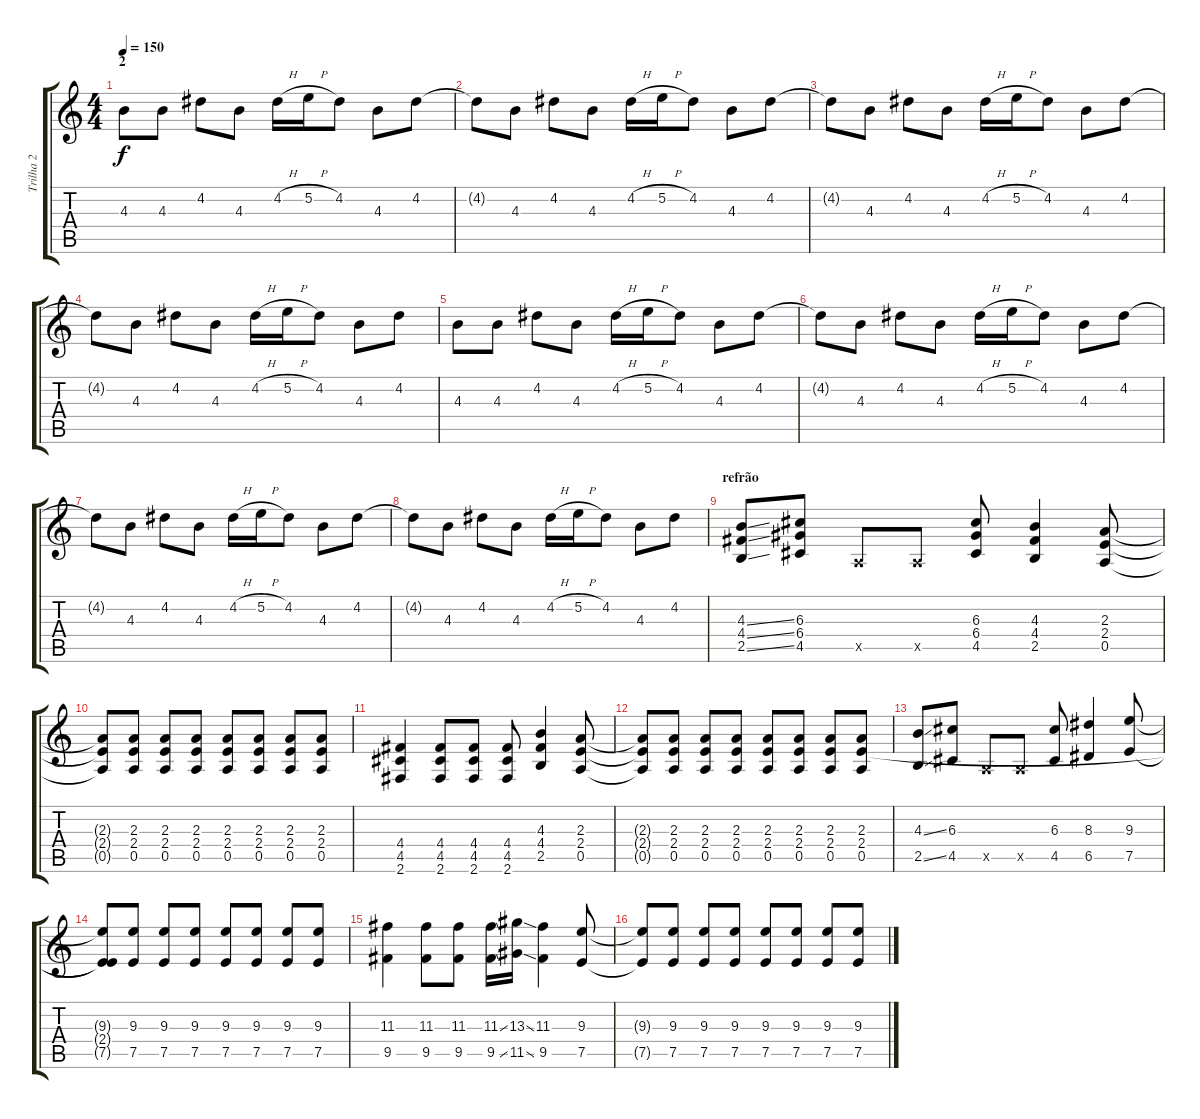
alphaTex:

\track ("Trilha 2" "Trilha 2") {instrument distortionguitar}
\staff {score tabs}
\tuning (E4 B3 G3 D3 A2 E2) {hide}
\ts (4 4)
\section ("" "2")
\tempo 150
\clef g2
\ks c
4.3.8{dy f instrument distortionguitar} 4.3.8 4.2.8 4.3.8 4.2{h}.16 5.2{h}.16 4.2.8 4.3.8 4.2.8 |
4.2{t}.8 4.3.8 4.2.8 4.3.8 4.2{h}.16 5.2{h}.16 4.2.8 4.3.8 4.2.8 |
4.2{t}.8 4.3.8 4.2.8 4.3.8 4.2{h}.16 5.2{h}.16 4.2.8 4.3.8 4.2.8 |
4.2{t}.8 4.3.8 4.2.8 4.3.8 4.2{h}.16 5.2{h}.16 4.2.8 4.3.8 4.2.8 |
4.3.8 4.3.8 4.2.8 4.3.8 4.2{h}.16 5.2{h}.16 4.2.8 4.3.8 4.2.8 |
4.2{t}.8 4.3.8 4.2.8 4.3.8 4.2{h}.16 5.2{h}.16 4.2.8 4.3.8 4.2.8 |
4.2{t}.8 4.3.8 4.2.8 4.3.8 4.2{h}.16 5.2{h}.16 4.2.8 4.3.8 4.2.8 |
4.2{t}.8 4.3.8 4.2.8 4.3.8 4.2{h}.16 5.2{h}.16 4.2.8 4.3.8 4.2.8 |
\section ("" "refrão")
(4.3{ss} 4.4{ss} 2.5{ss}).8 (6.3 6.4 4.5).8 0.5{x}.8 0.5{x}.8 (6.3 6.4 4.5).8 (4.3 4.4 2.5).4 (2.3 2.4 0.5).8 |
(2.3{t} 2.4{t} 0.5{t}).8 (2.3 2.4 0.5).8 (2.3 2.4 0.5).8 (2.3 2.4 0.5).8 (2.3 2.4 0.5).8 (2.3 2.4 0.5).8 (2.3 2.4 0.5).8 (2.3 2.4 0.5).8 |
(4.4 4.5 2.6).4 (4.4 4.5 2.6).8 (4.4 4.5 2.6).8 (4.4 4.5 2.6).8 (4.3 4.4 2.5).4 (2.3 2.4 0.5).8 |
(2.3{t} 2.4{t} 0.5{t}).8 (2.3 2.4 0.5).8 (2.3 2.4 0.5).8 (2.3 2.4 0.5).8 (2.3 2.4 0.5).8 (2.3 2.4 0.5).8 (2.3 2.4 0.5).8 (2.3 2.4 0.5).8 |
(4.3{ss} 2.5{ss}).8 (6.3 4.5).8 0.5{x}.8 0.5{x}.8 (6.3 4.5).8 (8.3 6.5).4 (9.3 7.5).8 |
(9.3{t} 2.4{t} 7.5{t}).8 (9.3 7.5).8 (9.3 7.5).8 (9.3 7.5).8 (9.3 7.5).8 (9.3 7.5).8 (9.3 7.5).8 (9.3 7.5).8 |
(11.3 9.5).4 (11.3 9.5).8 (11.3 9.5).8 (11.3{ss} 9.5{ss}).16 (13.3{ss} 11.5{ss}).16 (11.3 9.5).4 (9.3 7.5).8 |
(9.3{t} 7.5{t}).8 (9.3 7.5).8 (9.3 7.5).8 (9.3 7.5).8 (9.3 7.5).8 (9.3 7.5).8 (9.3 7.5).8 (9.3 7.5).8
